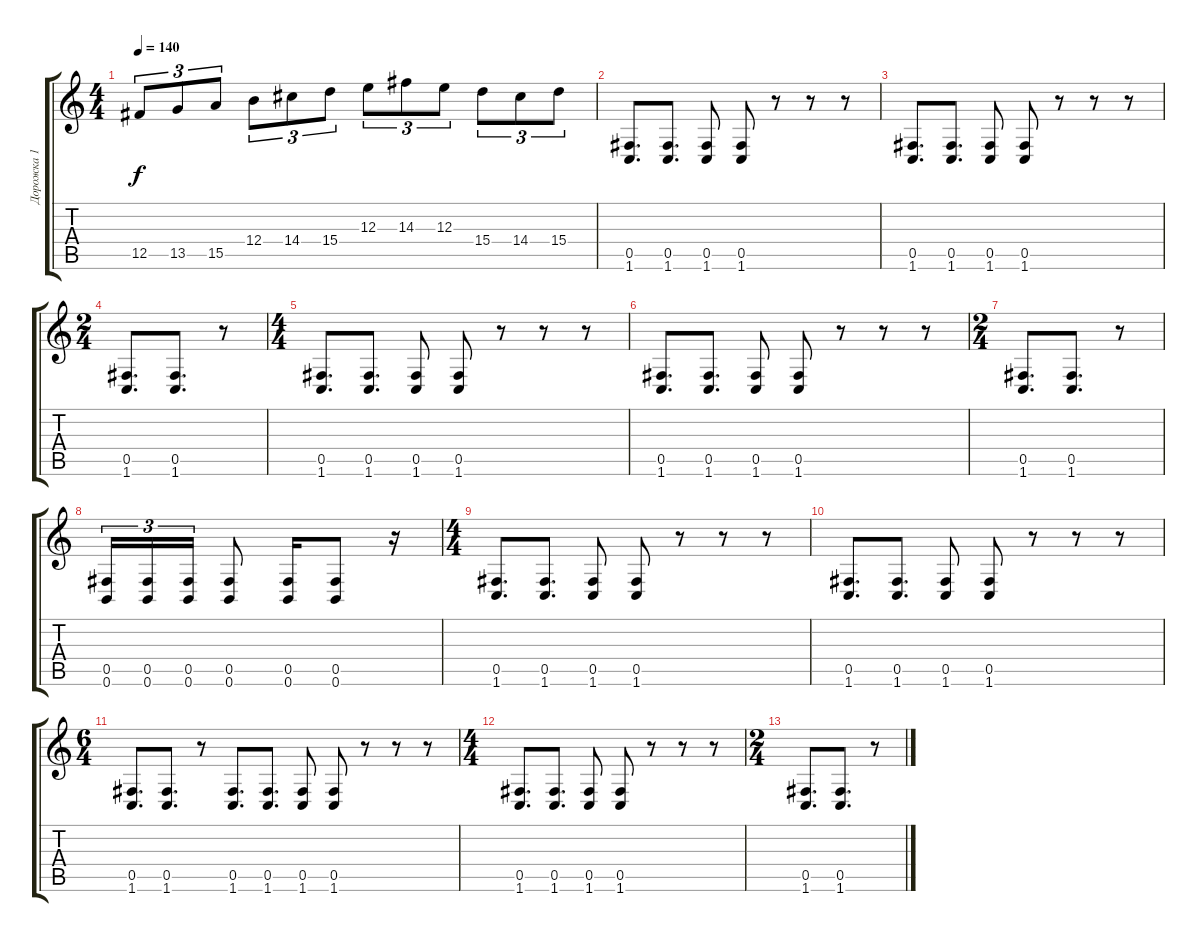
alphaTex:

\track ("Дорожка 1" "Дорожка 1") {instrument distortionguitar}
\staff {score tabs}
\tuning (Db4 Ab3 E3 B2 Gb2 B1) {hide}
\ts (4 4)
\tempo 140
\clef g2
\ks c
12.5.8{tu (3 2) dy f} 13.5.8{tu (3 2)} 15.5.8{tu (3 2)} 12.4.8{tu (3 2)} 14.4.8{tu (3 2)} 15.4.8{tu (3 2)} 12.3.8{tu (3 2)} 14.3.8{tu (3 2)} 12.3.8{tu (3 2)} 15.4.8{tu (3 2)} 14.4.8{tu (3 2)} 15.4.8{tu (3 2)} |
(0.5 1.6).8{d} (0.5 1.6).8{d} (0.5 1.6).8 (0.5 1.6).8 r.8 r.8 r.8 |
(0.5 1.6).8{d} (0.5 1.6).8{d} (0.5 1.6).8 (0.5 1.6).8 r.8 r.8 r.8 |
\ts (2 4)
(0.5 1.6).8{d} (0.5 1.6).8{d} r.8 |
\ts (4 4)
(0.5 1.6).8{d} (0.5 1.6).8{d} (0.5 1.6).8 (0.5 1.6).8 r.8 r.8 r.8 |
(0.5 1.6).8{d} (0.5 1.6).8{d} (0.5 1.6).8 (0.5 1.6).8 r.8 r.8 r.8 |
\ts (2 4)
(0.5 1.6).8{d} (0.5 1.6).8{d} r.8 |
(0.5 0.6).16{tu (3 2)} (0.5 0.6).16{tu (3 2)} (0.5 0.6).16{tu (3 2)} (0.5 0.6).8 (0.5 0.6).16 (0.5 0.6).8 r.16 |
\ts (4 4)
(0.5 1.6).8{d} (0.5 1.6).8{d} (0.5 1.6).8 (0.5 1.6).8 r.8 r.8 r.8 |
(0.5 1.6).8{d} (0.5 1.6).8{d} (0.5 1.6).8 (0.5 1.6).8 r.8 r.8 r.8 |
\ts (6 4)
(0.5 1.6).8{d} (0.5 1.6).8{d} r.8 (0.5 1.6).8{d} (0.5 1.6).8{d} (0.5 1.6).8 (0.5 1.6).8 r.8 r.8 r.8 |
\ts (4 4)
(0.5 1.6).8{d} (0.5 1.6).8{d} (0.5 1.6).8 (0.5 1.6).8 r.8 r.8 r.8 |
\ts (2 4)
(0.5 1.6).8{d} (0.5 1.6).8{d} r.8
